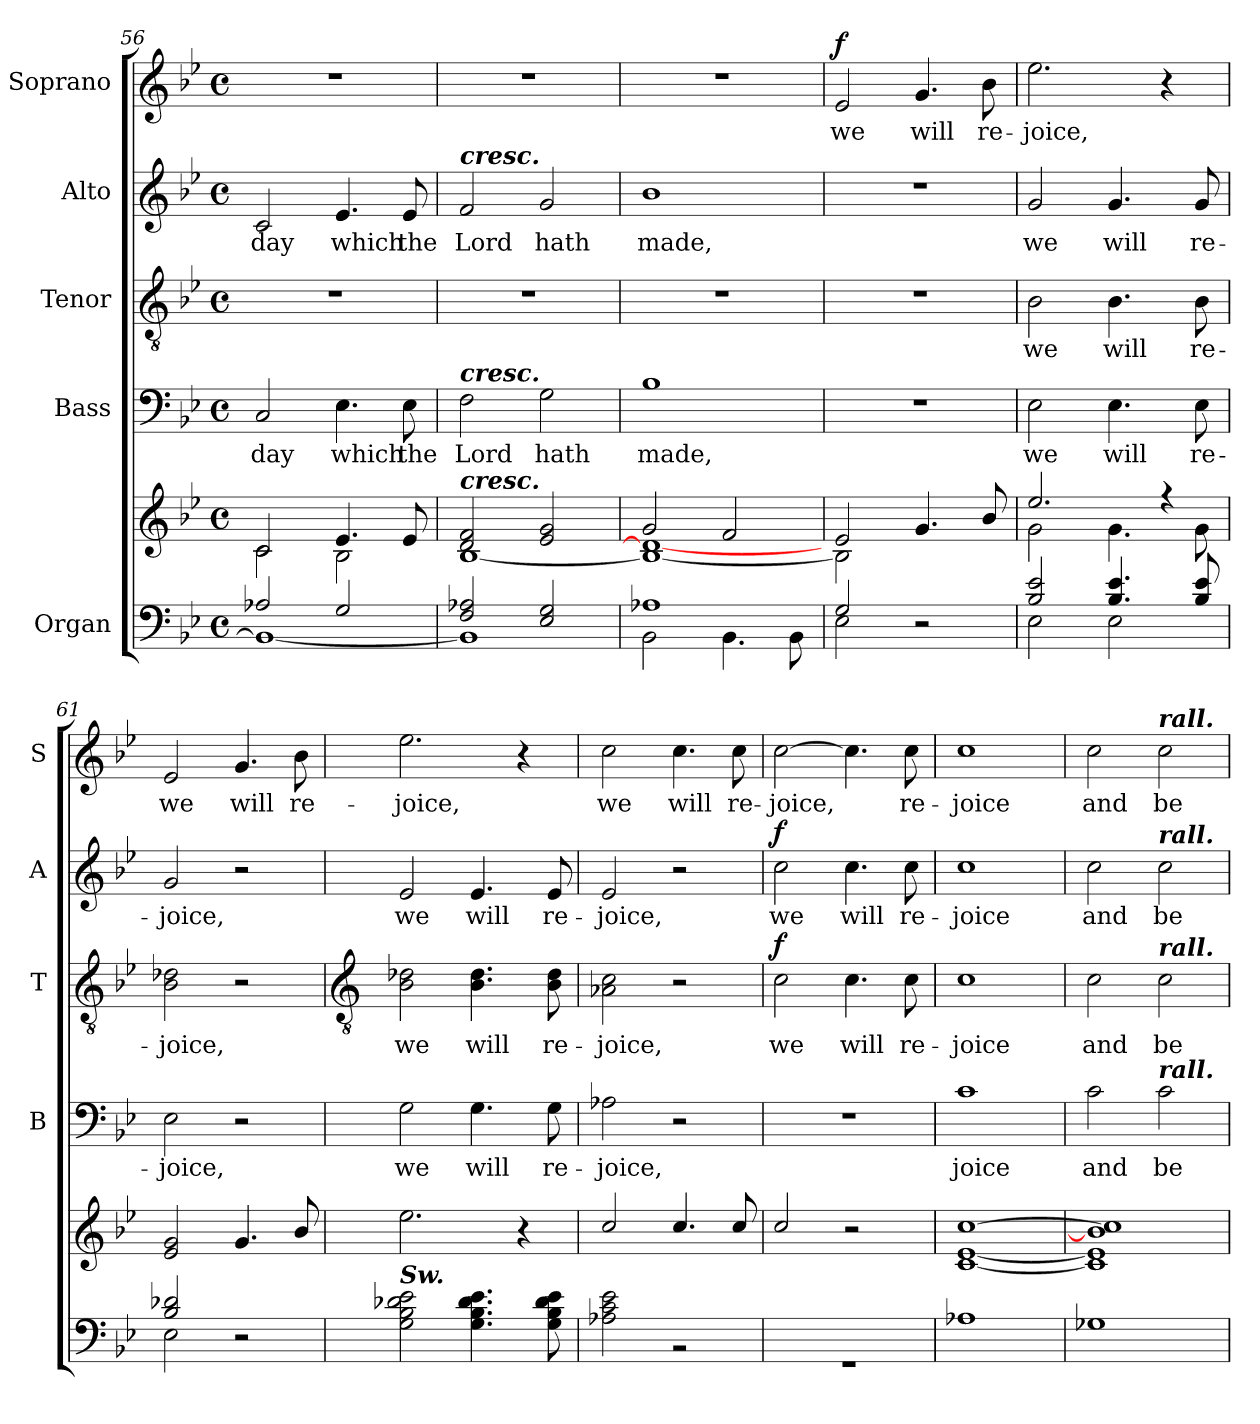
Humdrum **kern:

**kern	**kern	**kern	**text	**kern	**text	**dynam	**kern	**text	**dynam	**kern	**text	**dynam
*part5	*part5	*part4	*part4	*part3	*part3	*part3	*part2	*part2	*part2	*part1	*part1	*part1
*staff6	*staff5	*staff4	*staff4	*staff3	*staff3	*staff3	*staff2	*staff2	*staff2	*staff1	*staff1	*staff1
*I"Organ	*	*I"Bass	*	*I"Tenor	*	*	*I"Alto	*	*	*I"Soprano	*	*
*	*	*I'B	*	*I'T	*	*	*I'A	*	*	*I'S	*	*
*clefF4	*clefG2	*clefF4	*	*clefGv2	*	*	*clefG2	*	*	*clefG2	*	*
*k[b-e-]	*k[b-e-]	*k[b-e-]	*	*k[b-e-]	*	*	*k[b-e-]	*	*	*k[b-e-]	*	*
*B-:	*B-:	*B-:	*	*B-:	*	*	*B-:	*	*	*B-:	*	*
*M4/4	*M4/4	*M4/4	*	*M4/4	*	*	*M4/4	*	*	*M4/4	*	*
*met(c)	*met(c)	*met(c)	*	*met(c)	*	*	*met(c)	*	*	*met(c)	*	*
=56	=56	=56	=56	=56	=56	=56	=56	=56	=56	=56	=56	=56
*^	*^	*	*	*	*	*	*	*	*	*	*	*
!	!	!	!	!	!LO:LY:b	!	!	!	!	!LO:LY:b	!	!	!	!
2A-X/	1BB-\_	2c	2c\	2C	day	1r	.	.	2c	day	.	1r	.	.
!	!	!	!	!	!LO:LY:b	!	!	!	!	!LO:LY:b	!	!	!	!
2G/	.	4.e-	2B-\	4.E-	which	.	.	.	4.e-	which	.	.	.	.
!	!	!	!	!	!LO:LY:b	!	!	!	!	!LO:LY:b	!	!	!	!
.	.	8e-	.	8E-	the	.	.	.	8e-	the	.	.	.	.
=57	=57	=57	=57	=57	=57	=57	=57	=57	=57	=57	=57	=57	=57	=57
!	!	!	!	!	!	!	!	!	!LO:TX:a:Bi:t=cresc.	!	!	!	!	!
!	!	!	!	!LO:TX:a:Bi:t=cresc.	!	!	!	!	!	!	!	!	!	!
!	!	!LO:TX:a:Bi:t=cresc.	!	!	!	!	!	!	!	!	!	!	!	!
!	!	!	!	!	!LO:LY:b	!	!	!	!	!LO:LY:b	!	!	!	!
2F/ 2A-X/	1BB-\]	2d 2f	[1B-\	2F	Lord	1r	.	.	2f	Lord	.	1r	.	.
!	!	!	!	!	!LO:LY:b	!	!	!	!	!LO:LY:b	!	!	!	!
2E-/ 2G/	.	2e- 2g	.	2G	hath	.	.	.	2g	hath	.	.	.	.
=58	=58	=58	=58	=58	=58	=58	=58	=58	=58	=58	=58	=58	=58	=58
!	!	!	!	!	!LO:LY:b	!	!	!	!	!LO:LY:b	!	!	!	!
1A-X/	2BB-\	2g	1B-\_ 1d\_	1B-	made,	1r	.	.	1b-	made,	.	1r	.	.
.	4.BB-\	2f	.	.	.	.	.	.	.	.	.	.	.	.
.	8BB-\	.	.	.	.	.	.	.	.	.	.	.	.	.
=59	=59	=59	=59	=59	=59	=59	=59	=59	=59	=59	=59	=59	=59	=59
!	!	!	!	!	!	!	!	!	!	!	!	!	!LO:LY:b	!LO:DY:b
2G/	2E-\	2e-	2B-\]	1r	.	1r	.	.	1r	.	.	2e-	we	f
!	!	!	!	!	!	!	!	!	!	!	!	!	!LO:LY:b	!
2ryy	2r	4.g	2ryy	.	.	.	.	.	.	.	.	4.g	will	.
!	!	!	!	!	!	!	!	!	!	!	!	!	!LO:LY:b	!
.	.	8b-/	.	.	.	.	.	.	.	.	.	8b-	re-	.
=60	=60	=60	=60	=60	=60	=60	=60	=60	=60	=60	=60	=60	=60	=60
!	!	!	!	!	!LO:LY:b	!	!LO:LY:b	!	!	!LO:LY:b	!	!	!LO:LY:b	!
2B-/ 2e-/	2E-\	2.ee-/	2g\	2E-	we	2B-	we	.	2g	we	.	2.ee-	-joice,	.
!	!	!	!	!	!LO:LY:b	!	!LO:LY:b	!	!	!LO:LY:b	!	!	!	!
4.B-/ 4.e-/	2E-\	.	4.g\	4.E-	will	4.B-	will	.	4.g	will	.	.	.	.
.	.	4r	.	.	.	.	.	.	.	.	.	4r	.	.
!	!	!	!	!	!LO:LY:b	!	!LO:LY:b	!	!	!LO:LY:b	!	!	!	!
8B-/ 8e-/	.	.	8g\	8E-	re-	8B-	re-	.	8g	re-	.	.	.	.
=61	=61	=61	=61	=61	=61	=61	=61	=61	=61	=61	=61	=61	=61	=61
!	!	!	!	!	!LO:LY:b	!	!LO:LY:b	!	!	!LO:LY:b	!	!	!LO:LY:b	!
2B-/ 2d-X/	2E-\	2e- 2g	1ryy	2E-	-joice,	2B- 2d-X	-joice,	.	2g	-joice,	.	2e-	we	.
!	!	!	!	!	!	!	!	!	!	!	!	!	!LO:LY:b	!
2ryy	2r	4.g	.	2r	.	2r	.	.	2r	.	.	4.g	will	.
!	!	!	!	!	!	!	!	!	!	!	!	!	!LO:LY:b	!
.	.	8b-	.	.	.	.	.	.	.	.	.	8b-	re-	.
*	*	*v	*v	*	*	*	*	*	*	*	*	*	*	*
!!LO:LB:g=z
=62	=62	=62	=62	=62	=62	=62	=62	=62	=62	=62	=62	=62	=62
*	*	*	*	*	*clefGv2	*	*	*	*	*	*	*	*
!LO:TX:a:Bi:t=Sw.	!	!	!	!	!	!	!	!	!	!	!	!	!
!	!	!	!	!LO:LY:b	!	!LO:LY:b	!	!	!LO:LY:b	!	!	!LO:LY:b	!
1ryy	2G\ 2B-\ 2d-X\ 2e-\	2.ee-	2G	we	2B- 2d-X	we	.	2e-	we	.	2.ee-	-joice,	.
!	!	!	!	!LO:LY:b	!	!LO:LY:b	!	!	!LO:LY:b	!	!	!	!
.	4.G\ 4.B-\ 4.d-\ 4.e-\	.	4.G	will	4.B- 4.d-	will	.	4.e-	will	.	.	.	.
.	.	4r	.	.	.	.	.	.	.	.	4r	.	.
!	!	!	!	!LO:LY:b	!	!LO:LY:b	!	!	!LO:LY:b	!	!	!	!
.	8G\ 8B-\ 8d-\ 8e-\	.	8G	re-	8B- 8d-	re-	.	8e-	re-	.	.	.	.
=63	=63	=63	=63	=63	=63	=63	=63	=63	=63	=63	=63	=63	=63
!	!	!	!	!LO:LY:b	!	!LO:LY:b	!	!	!LO:LY:b	!	!	!LO:LY:b	!
1ryy	2A-X\ 2c\ 2e-\	2cc/	2A-X	-joice,	2A-X 2c	-joice,	.	2e-	-joice,	.	2cc	we	.
!	!	!	!	!	!	!	!	!	!	!	!	!LO:LY:b	!
.	2r	4.cc/	2r	.	2r	.	.	2r	.	.	4.cc	will	.
!	!	!	!	!	!	!	!	!	!	!	!	!LO:LY:b	!
.	.	8cc/	.	.	.	.	.	.	.	.	8cc	re-	.
=64	=64	=64	=64	=64	=64	=64	=64	=64	=64	=64	=64	=64	=64
!	!	!	!	!	!	!LO:LY:b	!LO:DY:b	!	!LO:LY:b	!LO:DY:b	!	!LO:LY:b	!
1ryy	1r	2cc/	1r	.	2c	we	f	2cc	we	f	[2cc	-joice,	.
!	!	!	!	!	!	!LO:LY:b	!	!	!LO:LY:b	!	!	!	!
.	.	2r	.	.	4.c	will	.	4.cc	will	.	4.cc]	.	.
!	!	!	!	!	!	!LO:LY:b	!	!	!LO:LY:b	!	!	!LO:LY:b	!
.	.	.	.	.	8c	re-	.	8cc	re-	.	8cc	re-	.
=65	=65	=65	=65	=65	=65	=65	=65	=65	=65	=65	=65	=65	=65
!	!	!	!	!LO:LY:b	!	!LO:LY:b	!	!	!LO:LY:b	!	!	!LO:LY:b	!
1ryy	1A-X\	[1c [1e- [1cc	1c	joice	1c	-joice	.	1cc	-joice	.	1cc	-joice	.
=66	=66	=66	=66	=66	=66	=66	=66	=66	=66	=66	=66	=66	=66
!	!	!	!	!LO:LY:b	!	!LO:LY:b	!	!	!LO:LY:b	!	!	!LO:LY:b	!
1ryy	1G-X\	1c] 1e-] 1b-] 1cc]	2c	and	2c	and	.	2cc	and	.	2cc	and	.
!	!	!	!	!	!	!	!	!	!	!	!LO:TX:a:Bi:t=rall.	!	!
!	!	!	!	!	!	!	!	!LO:TX:a:Bi:t=rall.	!	!	!	!	!
!	!	!	!	!	!LO:TX:a:Bi:t=rall.	!	!	!	!	!	!	!	!
!	!	!	!LO:TX:a:Bi:t=rall.	!	!	!	!	!	!	!	!	!	!
!	!	!	!	!LO:LY:b	!	!LO:LY:b	!	!	!LO:LY:b	!	!	!LO:LY:b	!
.	.	.	2c	be	2c	be	.	2cc	be	.	2cc	be	.
*v	*v	*	*	*	*	*	*	*	*	*	*	*	*
=	=	=	=	=	=	=	=	=	=	=	=	=
*-	*-	*-	*-	*-	*-	*-	*-	*-	*-	*-	*-	*-
